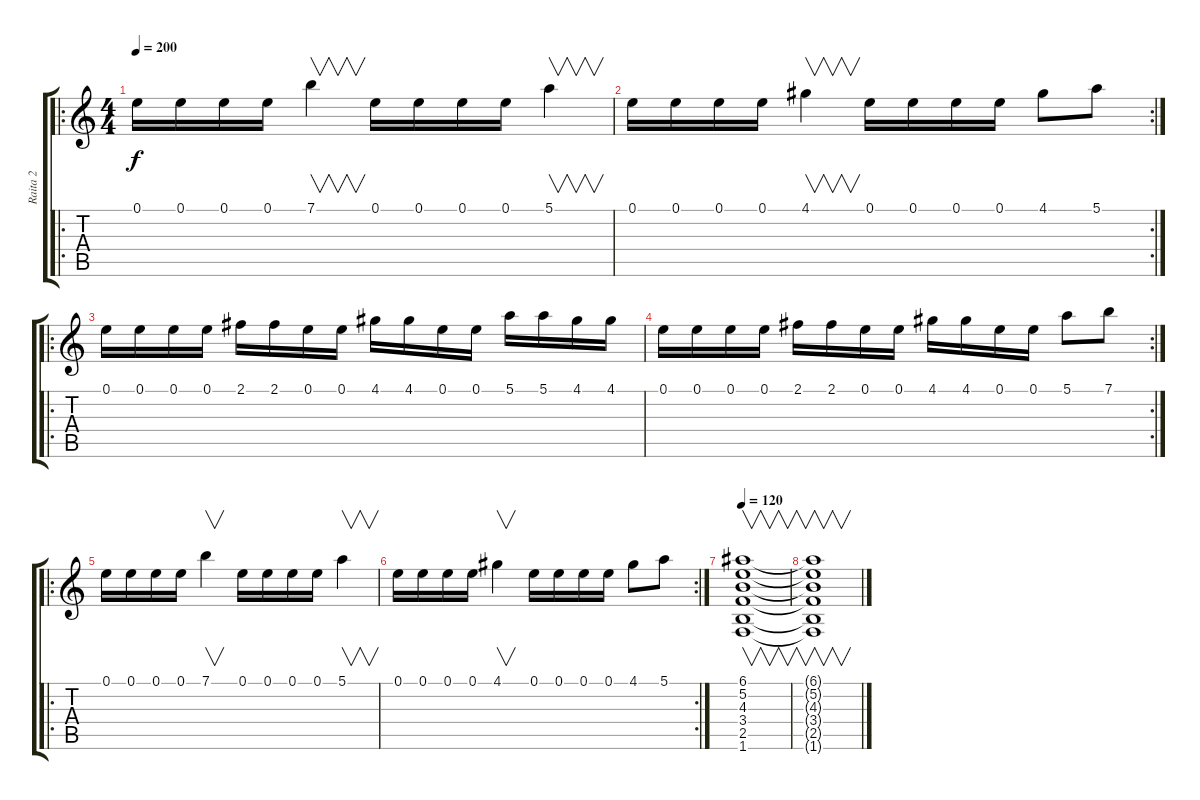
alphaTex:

\track ("Raita 2" "Raita 2") {instrument acousticguitarsteel}
\staff {score tabs}
\tuning (E4 B3 G3 D3 A2 E2) {hide}
\ro
\ts (4 4)
\tempo 200
\clef g2
\ks c
0.1.16{dy f} 0.1.16 0.1.16 0.1.16 7.1.4{v} 0.1.16 0.1.16 0.1.16 0.1.16 5.1.4{v} |
\rc 2
0.1.16 0.1.16 0.1.16 0.1.16 4.1.4{v} 0.1.16 0.1.16 0.1.16 0.1.16 4.1.8 5.1.8 |
\ro
0.1.16 0.1.16 0.1.16 0.1.16 2.1.16 2.1.16 0.1.16 0.1.16 4.1.16 4.1.16 0.1.16 0.1.16 5.1.16 5.1.16 4.1.16 4.1.16 |
\rc 2
0.1.16 0.1.16 0.1.16 0.1.16 2.1.16 2.1.16 0.1.16 0.1.16 4.1.16 4.1.16 0.1.16 0.1.16 5.1.8 7.1.8 |
\ro
0.1.16 0.1.16 0.1.16 0.1.16 7.1.4{v} 0.1.16 0.1.16 0.1.16 0.1.16 5.1.4{v} |
\rc 2
0.1.16 0.1.16 0.1.16 0.1.16 4.1.4{v} 0.1.16 0.1.16 0.1.16 0.1.16 4.1.8 5.1.8 |
\tempo 120
(6.1 5.2 4.3 3.4 2.5 1.6).1{v} |
(6.1{t} 5.2{t} 4.3{t} 3.4{t} 2.5{t} 1.6{t}).1{v}
